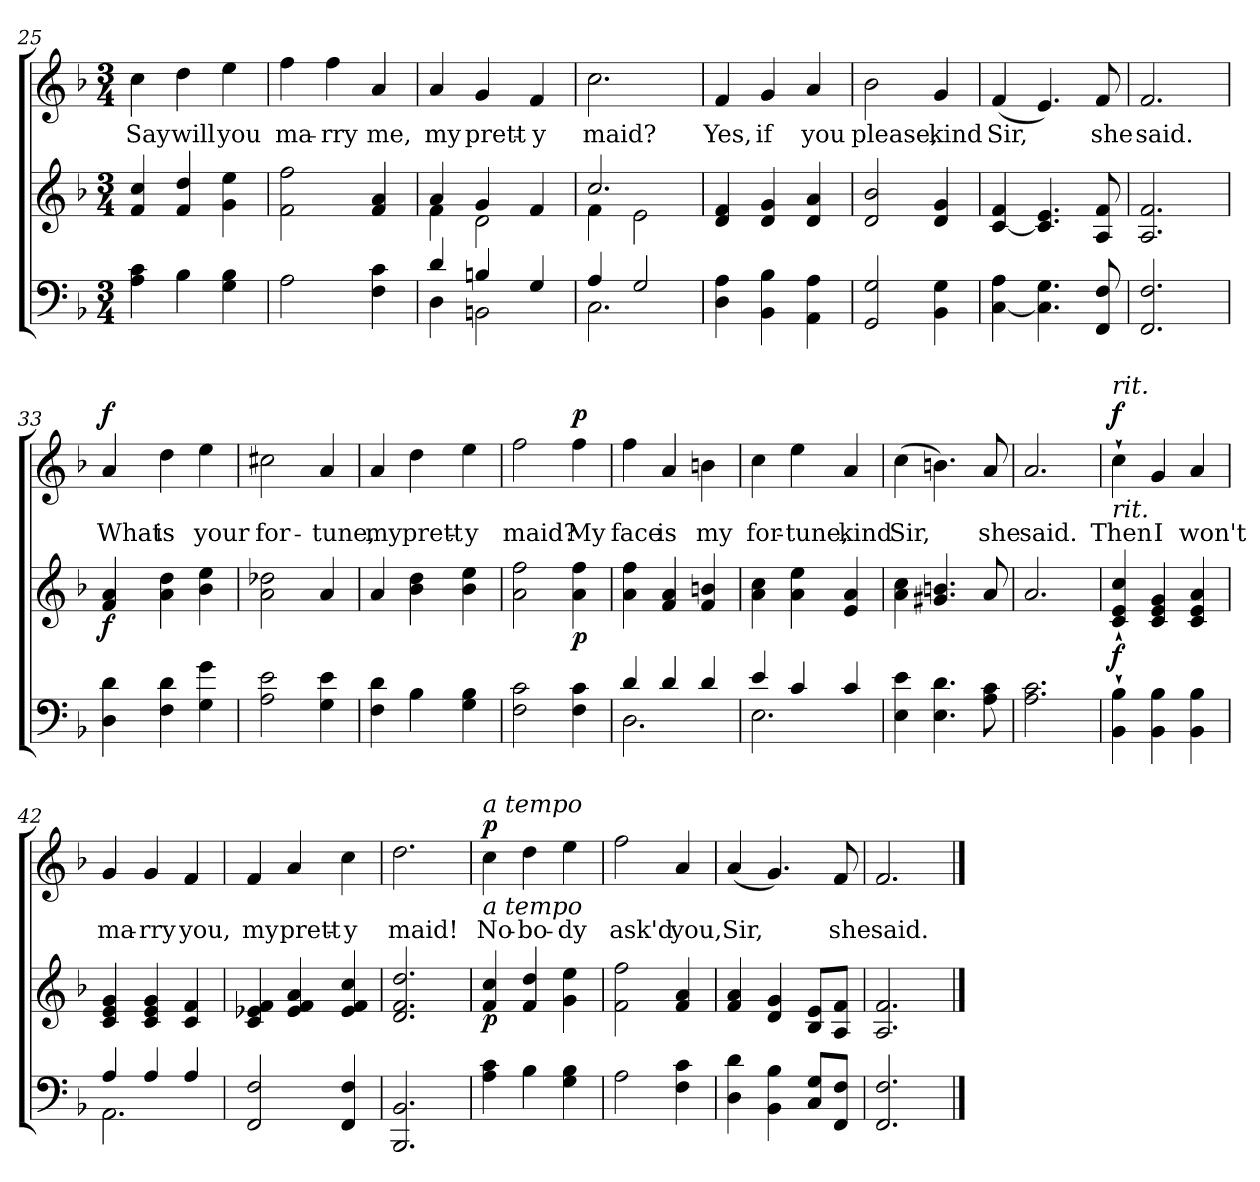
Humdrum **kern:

**kern	**kern	**dynam	**kern	**text	**dynam
*part2	*part2	*part2	*part1	*part1	*part1
*staff3	*staff2	*staff2/3	*staff1	*staff1	*staff1
*clefF4	*clefG2	*	*clefG2	*	*
*k[b-]	*k[b-]	*	*k[b-]	*	*
*F:	*F:	*	*F:	*	*
*M3/4	*M3/4	*	*M3/4	*	*
=25	=25	=25	=25	=25	=25
!	!	!	!	!LO:LY:b	!
4A\ 4c\	4f/ 4cc/	.	4cc\	Say	.
!	!	!	!	!LO:LY:b	!
4B-\	4f/ 4dd/	.	4dd\	will	.
!	!	!	!	!LO:LY:b	!
4G\ 4B-\	4g\ 4ee\	.	4ee\	you	.
!!LO:PB:g=z
=26	=26	=26	=26	=26	=26
!	!	!	!	!LO:LY:b	!
2A\	2f\ 2ff\	.	4ff\	ma-	.
!	!	!	!	!LO:LY:b	!
.	.	.	4ff\	-rry	.
!	!	!	!	!LO:LY:b	!
4F\ 4c\	4f/ 4a/	.	4a/	me,	.
=27	=27	=27	=27	=27	=27
*^	*^	*	*	*	*
!	!	!	!	!	!	!LO:LY:b	!
4d/	4D\	4a/	4f\	.	4a/	my	.
!	!	!	!	!	!	!LO:LY:b	!
4Bn/	2BBn\	4g/	2d\	.	4g/	prett-	.
!	!	!	!	!	!	!LO:LY:b	!
4G/	.	4f/	.	.	4f/	-y	.
=28	=28	=28	=28	=28	=28	=28	=28
!	!	!	!	!	!	!LO:LY:b	!
4A/	2.C\	2.cc/	4f\	.	2.cc\	maid?	.
2G/	.	.	2e\	.	.	.	.
*v	*v	*	*	*	*	*	*
=29	=29	=29	=29	=29	=29	=29
!	!	!	!	!	!LO:LY:b	!
*	*v	*v	*	*	*	*
4D\ 4A\	4d/ 4f/	.	4f/	Yes,	.
!	!	!	!	!LO:LY:b	!
4BB-\ 4B-\	4d/ 4g/	.	4g/	if	.
!	!	!	!	!LO:LY:b	!
4AA\ 4A\	4d/ 4a/	.	4a/	you	.
=30	=30	=30	=30	=30	=30
!	!	!	!	!LO:LY:b	!
2GG/ 2G/	2d/ 2b-/	.	2b-\	please,	.
!	!	!	!	!LO:LY:b	!
4BB-\ 4G\	4d/ 4g/	.	4g/	kind	.
=31	=31	=31	=31	=31	=31
!	!	!	!	!LO:LY:b	!
[4C\ 4A\	[4c/ 4f/	.	(<4f/	Sir,	.
4.C\] 4.G\	4.c/] 4.e/	.	4.e/)	.	.
!	!	!	!	!LO:LY:b	!
8FF/ 8F/	8A/ 8f/	.	8f/	she	.
=32	=32	=32	=32	=32	=32
!	!	!	!	!LO:LY:b	!
2.FF/ 2.F/	2.A/ 2.f/	.	2.f/	said.	.
=33	=33	=33	=33	=33	=33
!	!	!LO:DY:b	!	!LO:LY:b	!LO:DY:a
4D\ 4d\	4f/ 4a/	f	4a/	What	f
!	!	!	!	!LO:LY:b	!
4F\ 4d\	4a\ 4dd\	.	4dd\	is	.
!	!	!	!	!LO:LY:b	!
4G\ 4g\	4b-\ 4ee\	.	4ee\	your	.
=34	=34	=34	=34	=34	=34
!	!	!	!	!LO:LY:b	!
2A\ 2e\	2a\ 2dd-X\	.	2cc#X\	for-	.
!	!	!	!	!LO:LY:b	!
4G\ 4e\	4a/	.	4a/	-tune,	.
=35	=35	=35	=35	=35	=35
!	!	!	!	!LO:LY:b	!
4F\ 4d\	4a/	.	4a/	my	.
!	!	!	!	!LO:LY:b	!
4B-\	4b-\ 4dd\	.	4dd\	prett-	.
!	!	!	!	!LO:LY:b	!
4G\ 4B-\	4b-\ 4ee\	.	4ee\	-y	.
=36	=36	=36	=36	=36	=36
!	!	!	!	!LO:LY:b	!
2F\ 2c\	2a\ 2ff\	.	2ff\	maid?	.
!	!	!LO:DY:b	!	!LO:LY:b	!LO:DY:a
4F\ 4c\	4a\ 4ff\	p	4ff\	My	p
!!LO:LB:g=z
=37	=37	=37	=37	=37	=37
*^	*	*	*	*	*
!	!	!	!	!	!LO:LY:b	!
4d/	2.D\	4a\ 4ff\	.	4ff\	face	.
!	!	!	!	!	!LO:LY:b	!
4d/	.	4f/ 4a/	.	4a/	is	.
!	!	!	!	!	!LO:LY:b	!
4d/	.	4f/ 4bn/	.	4bn\	my	.
=38	=38	=38	=38	=38	=38	=38
!	!	!	!	!	!LO:LY:b	!
4e/	2.E\	4a\ 4cc\	.	4cc\	for-	.
!	!	!	!	!	!LO:LY:b	!
4c/	.	4a\ 4ee\	.	4ee\	-tune,	.
!	!	!	!	!	!LO:LY:b	!
4c/	.	4e/ 4a/	.	4a/	kind	.
*v	*v	*	*	*	*	*
=39	=39	=39	=39	=39	=39
!	!	!	!	!LO:LY:b	!
4E\ 4e\	4a\ 4cc\	.	(>4cc\	Sir,	.
4.E\ 4.d\	4.g#X/ 4.bn/	.	4.bn\)	.	.
!	!	!	!	!LO:LY:b	!
8A\ 8c\	8a/	.	8a/	she	.
=40	=40	=40	=40	=40	=40
!	!	!	!	!LO:LY:b	!
2.A\ 2.c\	2.a/	.	2.a/	said.	.
=41	=41	=41	=41	=41	=41
!	!	!	!LO:TX:a:i:t=rit.	!	!
!	!	!	!LO:TX:b:i:t=rit.	!	!
!	!	!LO:DY:b	!	!LO:LY:b	!LO:DY:a
4BB-\`> 4B-\`>	4c/`< 4e/`< 4cc/`<	f	4cc`>\	Then	f
!	!	!	!	!LO:LY:b	!
4BB-\ 4B-\	4c/ 4e/ 4g/	.	4g/	I	.
!	!	!	!	!LO:LY:b	!
4BB-\ 4B-\	4c/ 4e/ 4a/	.	4a/	won't	.
=42	=42	=42	=42	=42	=42
*^	*	*	*	*	*
!	!	!	!	!	!LO:LY:b	!
4A/	2.AA\	4c/ 4e/ 4g/	.	4g/	ma-	.
!	!	!	!	!	!LO:LY:b	!
4A/	.	4c/ 4e/ 4g/	.	4g/	-rry	.
!	!	!	!	!	!LO:LY:b	!
4A/	.	4c/ 4f/	.	4f/	you,	.
*v	*v	*	*	*	*	*
=43	=43	=43	=43	=43	=43
!	!	!	!	!LO:LY:b	!
2FF/ 2F/	4c/ 4e-X/ 4f/	.	4f/	my	.
!	!	!	!	!LO:LY:b	!
.	4e-/ 4f/ 4a/	.	4a/	prett-	.
!	!	!	!	!LO:LY:b	!
4FF/ 4F/	4e-/ 4f/ 4cc/	.	4cc\	-y	.
=44	=44	=44	=44	=44	=44
!	!	!	!	!LO:LY:b	!
2.BBB-/ 2.BB-/	2.d/ 2.f/ 2.dd/	.	2.dd\	maid!	.
=45	=45	=45	=45	=45	=45
!	!	!	!LO:TX:a:i:t=a tempo	!	!
!	!	!	!LO:TX:b:i:t=a tempo	!	!
!	!	!LO:DY:b	!	!LO:LY:b	!LO:DY:a
4A\ 4c\	4f/ 4cc/	p	4cc\	No-	p
!	!	!	!	!LO:LY:b	!
4B-\	4f/ 4dd/	.	4dd\	-bo-	.
!	!	!	!	!LO:LY:b	!
4G\ 4B-\	4g\ 4ee\	.	4ee\	-dy	.
=46	=46	=46	=46	=46	=46
!	!	!	!	!LO:LY:b	!
2A\	2f\ 2ff\	.	2ff\	ask'd	.
!	!	!	!	!LO:LY:b	!
4F\ 4c\	4f/ 4a/	.	4a/	you,	.
=47	=47	=47	=47	=47	=47
!	!	!	!	!LO:LY:b	!
4D\ 4d\	4f/ 4a/	.	(<4a/	Sir,	.
4BB-\ 4B-\	4d/ 4g/	.	4.g/)	.	.
8C/ 8G/L	8B-/ 8e/L	.	.	.	.
!	!	!	!	!LO:LY:b	!
8FF/ 8F/J	8A/ 8f/J	.	8f/	she	.
=48	=48	=48	=48	=48	=48
!	!	!	!	!LO:LY:b	!
2.FF/ 2.F/	2.A/ 2.f/	.	2.f/	said.	.
==	==	==	==	==	==
*-	*-	*-	*-	*-	*-
